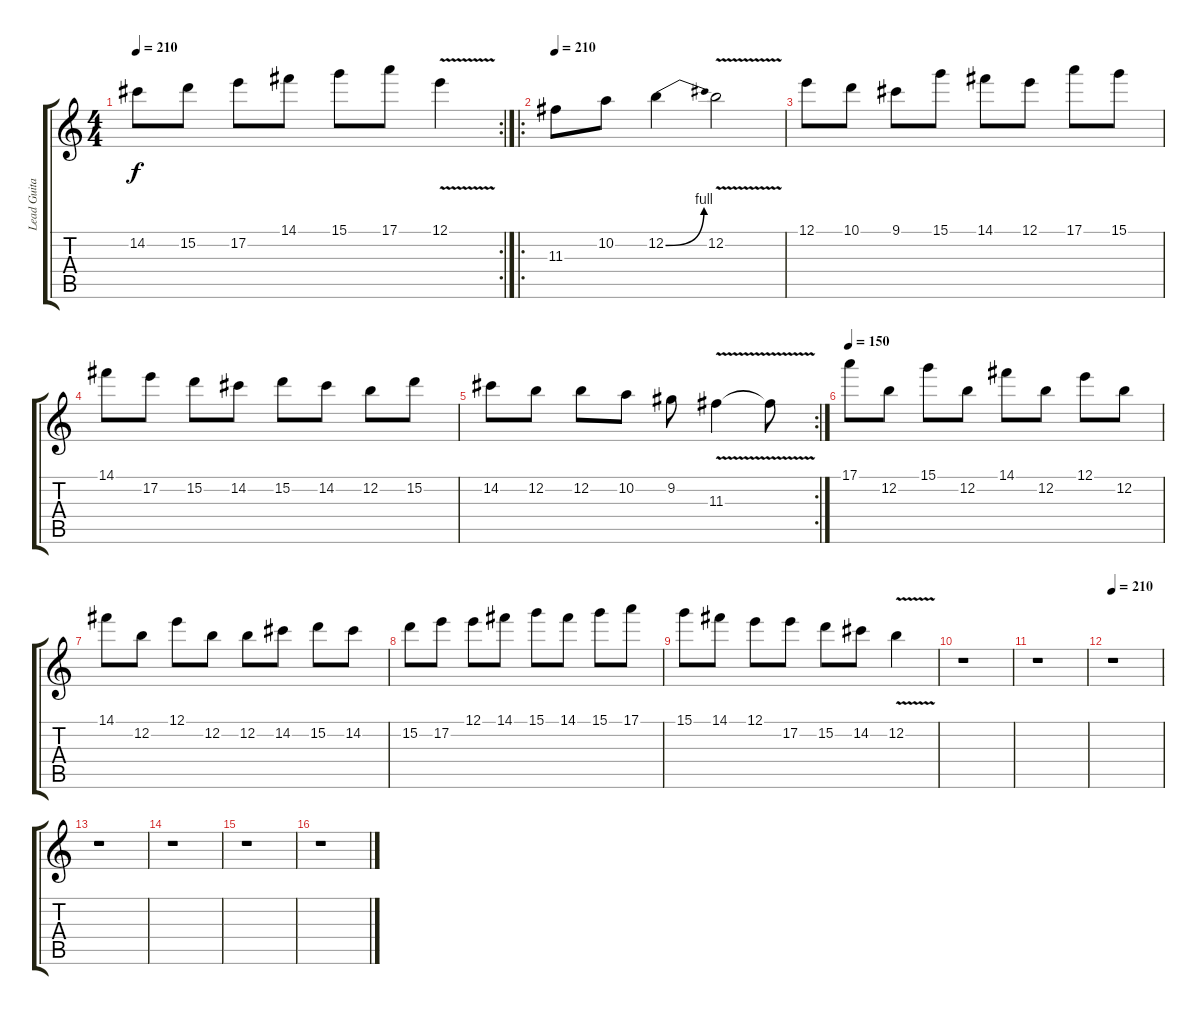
\track ("Lead Guitar" "Lead Guita") {instrument distortionguitar}
\staff {score tabs}
\tuning (E4 B3 G3 D3 A2 E2) {hide}
\rc 2
\ts (4 4)
\tempo 210
\clef g2
\ks c
14.2.8{dy f} 15.2.8 17.2.8 14.1.8 15.1.8 17.1.8 12.1{v}.4 |
\ro
\tempo 210
11.3.8 10.2.8 12.2{be (bend 0 0 60 4)}.4 12.2{v}.2 |
12.1.8 10.1.8 9.1.8 15.1.8 14.1.8 12.1.8 17.1.8 15.1.8 |
14.1.8 17.2.8 15.2.8 14.2.8 15.2.8 14.2.8 12.2.8 15.2.8 |
\rc 2
14.2.8 12.2.8 12.2.8 10.2.8 9.2.8 11.3{v}.4 11.3{t}.8 |
\tempo 150
17.1.8 12.2.8 15.1.8 12.2.8 14.1.8 12.2.8 12.1.8 12.2.8 |
14.1.8 12.2.8 12.1.8 12.2.8 12.2.8 14.2.8 15.2.8 14.2.8 |
15.2.8 17.2.8 12.1.8 14.1.8 15.1.8 14.1.8 15.1.8 17.1.8 |
15.1.8 14.1.8 12.1.8 17.2.8 15.2.8 14.2.8 12.2{v}.4 |
r.1 |
r.1 |
\tempo 210
r.1 |
r.1 |
r.1 |
r.1 |
r.1
